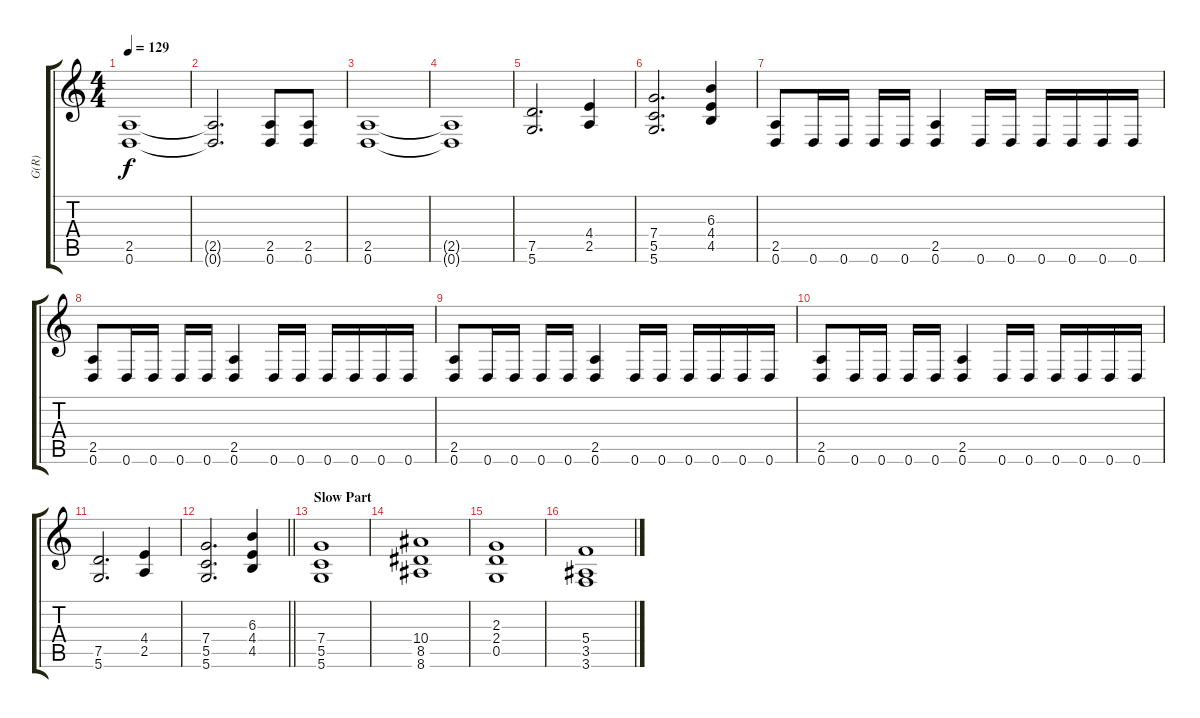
\track ("G(R)" "G(R)") {instrument overdrivenguitar}
\staff {score tabs}
\tuning (D4 A3 F3 C3 G2 D2) {hide}
\ts (4 4)
\tempo 129
\clef g2
\ks c
(2.5 0.6).1{dy f} |
(2.5{t} 0.6{t}).2{d} (2.5 0.6).8 (2.5 0.6).8 |
(2.5 0.6).1 |
(2.5{t} 0.6{t}).1 |
(7.5 5.6).2{d} (4.4 2.5).4 |
(7.4 5.5 5.6).2{d} (6.3 4.4 4.5).4 |
(2.5 0.6).8 0.6.16 0.6.16 0.6.16 0.6.16 (2.5 0.6).4 0.6.16 0.6.16 0.6.16 0.6.16 0.6.16 0.6.16 |
(2.5 0.6).8 0.6.16 0.6.16 0.6.16 0.6.16 (2.5 0.6).4 0.6.16 0.6.16 0.6.16 0.6.16 0.6.16 0.6.16 |
(2.5 0.6).8 0.6.16 0.6.16 0.6.16 0.6.16 (2.5 0.6).4 0.6.16 0.6.16 0.6.16 0.6.16 0.6.16 0.6.16 |
(2.5 0.6).8 0.6.16 0.6.16 0.6.16 0.6.16 (2.5 0.6).4 0.6.16 0.6.16 0.6.16 0.6.16 0.6.16 0.6.16 |
(7.5 5.6).2{d} (4.4 2.5).4 |
\barLineRight lightlight
(7.4 5.5 5.6).2{d} (6.3 4.4 4.5).4 |
\section ("" "Slow Part")
(7.4 5.5 5.6).1 |
(10.4 8.5 8.6).1 |
(2.3 2.4 0.5).1 |
(5.4 3.5 3.6).1
